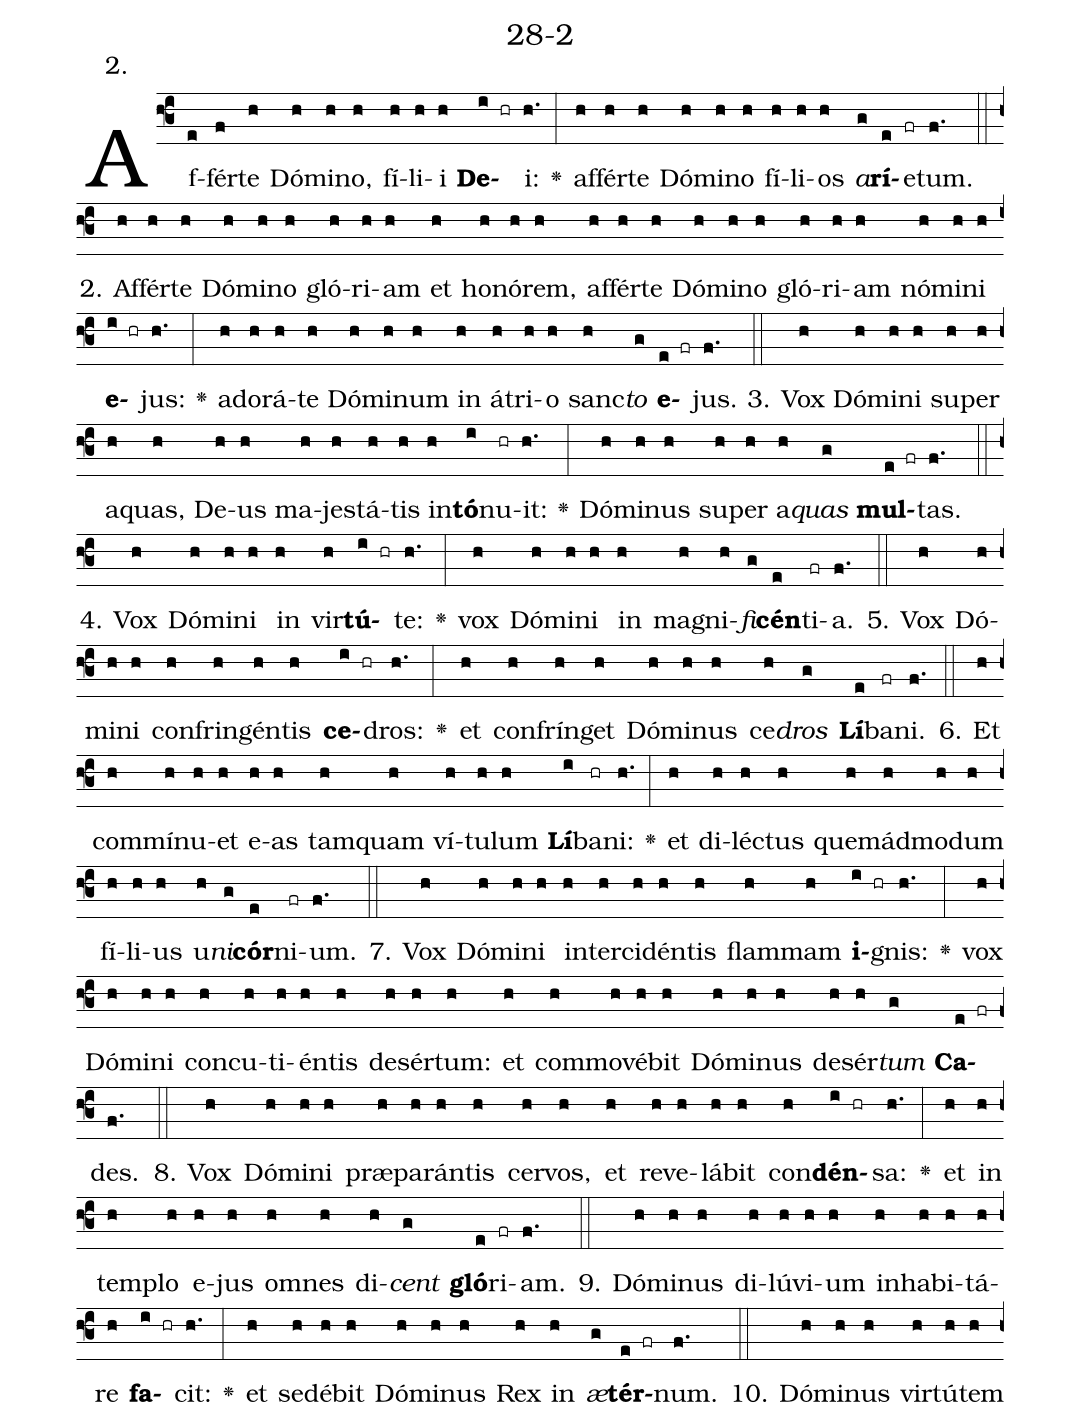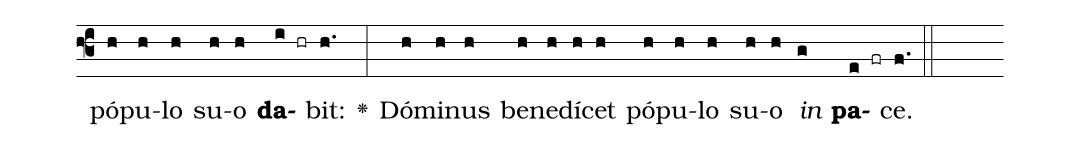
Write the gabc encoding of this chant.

name: 28-2;
annotation: 2.;
%%
(f3)Af(e)fér(f)te(h) Dó(h)mi(h)no,(h) fí(h)li(h)i(h) <b>De</b>(i hr)i:(h.) <v>\greheightstar</v>(:) af(h)fér(h)te(h) Dó(h)mi(h)no(h) fí(h)li(h)os(h) <i>a</i>(g)<b>rí</b>(e)e(fr)tum.(f.) (::)
2. Af(h)fér(h)te(h) Dó(h)mi(h)no(h) gló(h)ri(h)am(h) et(h) ho(h)nó(h)rem,(h) af(h)fér(h)te(h) Dó(h)mi(h)no(h) gló(h)ri(h)am(h) nó(h)mi(h)ni(h) <b>e</b>(i hr)jus:(h.) <v>\greheightstar</v>(:) ad(h)o(h)rá(h)te(h) Dó(h)mi(h)num(h) in(h) á(h)tri(h)o(h) sanc(h)<i>to</i>(g) <b>e</b>(e fr)jus.(f.) (::)
3. Vox(h) Dó(h)mi(h)ni(h) su(h)per(h) a(h)quas,(h) De(h)us(h) ma(h)jes(h)tá(h)tis(h) in(h)<b>tó</b>(i)nu(hr)it:(h.) <v>\greheightstar</v>(:) Dó(h)mi(h)nus(h) su(h)per(h) a(h)<i>quas</i>(g) <b>mul</b>(e fr)tas.(f.) (::)
4. Vox(h) Dó(h)mi(h)ni(h) in(h) vir(h)<b>tú</b>(i hr)te:(h.) <v>\greheightstar</v>(:) vox(h) Dó(h)mi(h)ni(h) in(h) ma(h)gni(h)<i>fi</i>(g)<b>cén</b>(e)ti(fr)a.(f.) (::)
5. Vox(h) Dó(h)mi(h)ni(h) con(h)frin(h)gén(h)tis(h) <b>ce</b>(i hr)dros:(h.) <v>\greheightstar</v>(:) et(h) con(h)frín(h)get(h) Dó(h)mi(h)nus(h) ce(h)<i>dros</i>(g) <b>Lí</b>(e)ba(fr)ni.(f.) (::)
6. Et(h) com(h)mí(h)nu(h)et(h) e(h)as(h) tam(h)quam(h) ví(h)tu(h)lum(h) <b>Lí</b>(i)ba(hr)ni:(h.) <v>\greheightstar</v>(:) et(h) di(h)léc(h)tus(h) quem(h)ád(h)mo(h)dum(h) fí(h)li(h)us(h) u(h)<i>ni</i>(g)<b>cór</b>(e)ni(fr)um.(f.) (::)
7. Vox(h) Dó(h)mi(h)ni(h) in(h)ter(h)ci(h)dén(h)tis(h) flam(h)mam(h) <b>i</b>(i hr)gnis:(h.) <v>\greheightstar</v>(:) vox(h) Dó(h)mi(h)ni(h) con(h)cu(h)ti(h)én(h)tis(h) de(h)sér(h)tum:(h) et(h) com(h)mo(h)vé(h)bit(h) Dó(h)mi(h)nus(h) de(h)sér(h)<i>tum</i>(g) <b>Ca</b>(e fr)des.(f.) (::)
8. Vox(h) Dó(h)mi(h)ni(h) præ(h)pa(h)rán(h)tis(h) cer(h)vos,(h) et(h) re(h)ve(h)lá(h)bit(h) con(h)<b>dén</b>(i hr)sa:(h.) <v>\greheightstar</v>(:) et(h) in(h) tem(h)plo(h) e(h)jus(h) om(h)nes(h) di(h)<i>cent</i>(g) <b>gló</b>(e)ri(fr)am.(f.) (::)
9. Dó(h)mi(h)nus(h) di(h)lú(h)vi(h)um(h) in(h)ha(h)bi(h)tá(h)re(h) <b>fa</b>(i hr)cit:(h.) <v>\greheightstar</v>(:) et(h) se(h)dé(h)bit(h) Dó(h)mi(h)nus(h) Rex(h) in(h) <i>æ</i>(g)<b>tér</b>(e fr)num.(f.) (::)
10. Dó(h)mi(h)nus(h) vir(h)tú(h)tem(h) pó(h)pu(h)lo(h) su(h)o(h) <b>da</b>(i hr)bit:(h.) <v>\greheightstar</v>(:) Dó(h)mi(h)nus(h) be(h)ne(h)dí(h)cet(h) pó(h)pu(h)lo(h) su(h)o(h) <i>in</i>(g) <b>pa</b>(e fr)ce.(f.) (::)
